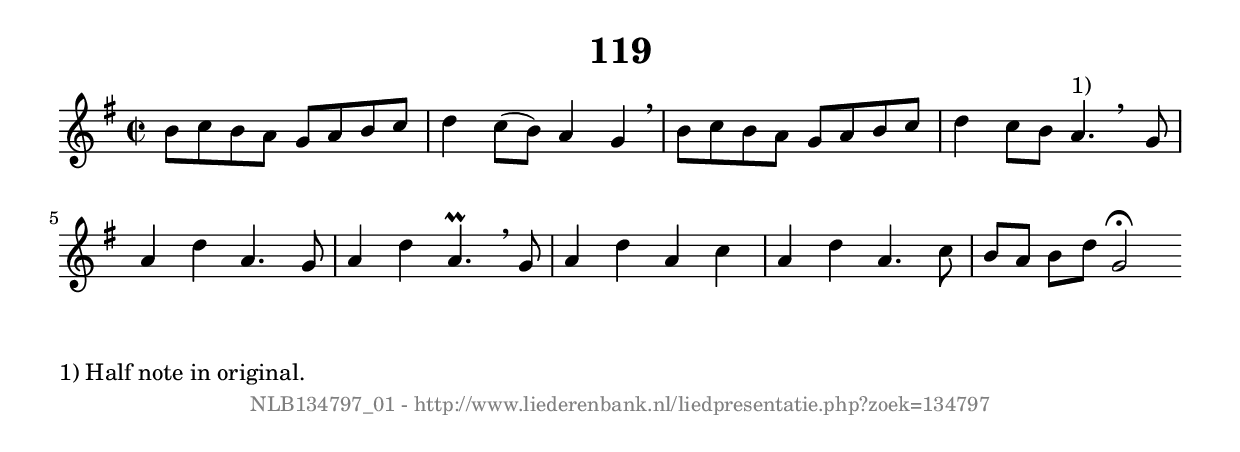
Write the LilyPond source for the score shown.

%
% produced by wce2krn 1.64 (7 June 2014)
%
\version"2.16"
#(append! paper-alist '(("long" . (cons (* 210 mm) (* 2000 mm)))))
#(set-default-paper-size "long")
sb = {\breathe}
mBreak = {\breathe }
bBreak = {\breathe }
x = {\once\override NoteHead #'style = #'cross }
gl=\glissando
itime={\override Staff.TimeSignature #'stencil = ##f }
ficta = {\once\set suggestAccidentals = ##t}
fine = {\once\override Score.RehearsalMark #'self-alignment-X = #1 \mark \markup {\italic{Fine}}}
dc = {\once\override Score.RehearsalMark #'self-alignment-X = #1 \mark \markup {\italic{D.C.}}}
dcf = {\once\override Score.RehearsalMark #'self-alignment-X = #1 \mark \markup {\italic{D.C. al Fine}}}
dcc = {\once\override Score.RehearsalMark #'self-alignment-X = #1 \mark \markup {\italic{D.C. al Coda}}}
ds = {\once\override Score.RehearsalMark #'self-alignment-X = #1 \mark \markup {\italic{D.S.}}}
dsf = {\once\override Score.RehearsalMark #'self-alignment-X = #1 \mark \markup {\italic{D.S. al Fine}}}
dsc = {\once\override Score.RehearsalMark #'self-alignment-X = #1 \mark \markup {\italic{D.S. al Coda}}}
pv = {\set Score.repeatCommands = #'((volta "1"))}
sv = {\set Score.repeatCommands = #'((volta "2"))}
tv = {\set Score.repeatCommands = #'((volta "3"))}
qv = {\set Score.repeatCommands = #'((volta "4"))}
xv = {\set Score.repeatCommands = #'((volta #f))}
\header{ tagline = ""
title = "119"
}
\score {{
\key g \major
\relative g'
{
\set melismaBusyProperties = #'()
\time 2/2
\tempo 4=120
\override Score.MetronomeMark #'transparent = ##t
\override Score.RehearsalMark #'break-visibility = #(vector #t #t #f)
b8 c b a g a b c d4 c8( b) a4 g \sb b8 c b a g a b c d4 c8 b a4.^"1)" \bar ":|:" \bBreak
g8 a4 d a4. g8 a4 d a4.^\prall \sb g8 a4 d a c a d a4. c8 b a b[ d] g,2^\fermata \bar ":|"
 }}
 \midi { }
 \layout {
            indent = 0.0\cm
}
}
\markup { \wordwrap-string #" 
1) Half note in original.
"}
\markup { \vspace #0 } \markup { \with-color #grey \fill-line { \center-column { \smaller "NLB134797_01 - http://www.liederenbank.nl/liedpresentatie.php?zoek=134797" } } }
